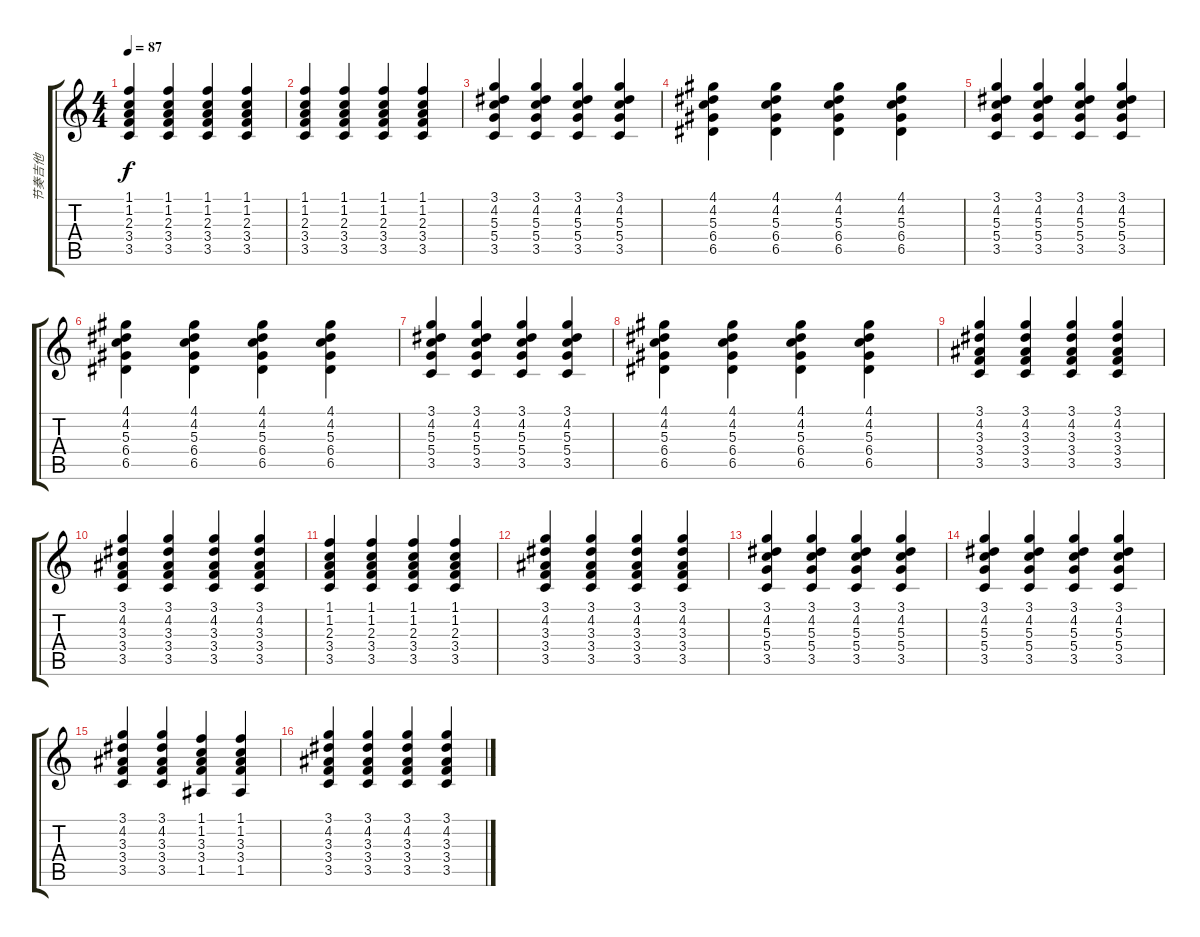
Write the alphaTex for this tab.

\track ("节奏吉他" "节奏吉他") {instrument acousticguitarnylon}
\staff {score tabs}
\tuning (E4 B3 G3 D3 A2 E2) {hide}
\ts (4 4)
\tempo 87
\clef g2
\ks c
(1.1 1.2 2.3 3.4 3.5).4{dy f} (1.1 1.2 2.3 3.4 3.5).4 (1.1 1.2 2.3 3.4 3.5).4 (1.1 1.2 2.3 3.4 3.5).4 |
(1.1 1.2 2.3 3.4 3.5).4 (1.1 1.2 2.3 3.4 3.5).4 (1.1 1.2 2.3 3.4 3.5).4 (1.1 1.2 2.3 3.4 3.5).4 |
(3.1 4.2 5.3 5.4 3.5).4 (3.1 4.2 5.3 5.4 3.5).4 (3.1 4.2 5.3 5.4 3.5).4 (3.1 4.2 5.3 5.4 3.5).4 |
(4.1 4.2 5.3 6.4 6.5).4 (4.1 4.2 5.3 6.4 6.5).4 (4.1 4.2 5.3 6.4 6.5).4 (4.1 4.2 5.3 6.4 6.5).4 |
(3.1 4.2 5.3 5.4 3.5).4 (3.1 4.2 5.3 5.4 3.5).4 (3.1 4.2 5.3 5.4 3.5).4 (3.1 4.2 5.3 5.4 3.5).4 |
(4.1 4.2 5.3 6.4 6.5).4 (4.1 4.2 5.3 6.4 6.5).4 (4.1 4.2 5.3 6.4 6.5).4 (4.1 4.2 5.3 6.4 6.5).4 |
(3.1 4.2 5.3 5.4 3.5).4 (3.1 4.2 5.3 5.4 3.5).4 (3.1 4.2 5.3 5.4 3.5).4 (3.1 4.2 5.3 5.4 3.5).4 |
(4.1 4.2 5.3 6.4 6.5).4 (4.1 4.2 5.3 6.4 6.5).4 (4.1 4.2 5.3 6.4 6.5).4 (4.1 4.2 5.3 6.4 6.5).4 |
(3.1 4.2 3.3 3.4 3.5).4 (3.1 4.2 3.3 3.4 3.5).4 (3.1 4.2 3.3 3.4 3.5).4 (3.1 4.2 3.3 3.4 3.5).4 |
(3.1 4.2 3.3 3.4 3.5).4 (3.1 4.2 3.3 3.4 3.5).4 (3.1 4.2 3.3 3.4 3.5).4 (3.1 4.2 3.3 3.4 3.5).4 |
(1.1 1.2 2.3 3.4 3.5).4 (1.1 1.2 2.3 3.4 3.5).4 (1.1 1.2 2.3 3.4 3.5).4 (1.1 1.2 2.3 3.4 3.5).4 |
(3.1 4.2 3.3 3.4 3.5).4 (3.1 4.2 3.3 3.4 3.5).4 (3.1 4.2 3.3 3.4 3.5).4 (3.1 4.2 3.3 3.4 3.5).4 |
(3.1 4.2 5.3 5.4 3.5).4 (3.1 4.2 5.3 5.4 3.5).4 (3.1 4.2 5.3 5.4 3.5).4 (3.1 4.2 5.3 5.4 3.5).4 |
(3.1 4.2 5.3 5.4 3.5).4 (3.1 4.2 5.3 5.4 3.5).4 (3.1 4.2 5.3 5.4 3.5).4 (3.1 4.2 5.3 5.4 3.5).4 |
(3.1 4.2 3.3 3.4 3.5).4 (3.1 4.2 3.3 3.4 3.5).4 (1.1 1.2 3.3 3.4 1.5).4 (1.1 1.2 3.3 3.4 1.5).4 |
(3.1 4.2 3.3 3.4 3.5).4 (3.1 4.2 3.3 3.4 3.5).4 (3.1 4.2 3.3 3.4 3.5).4 (3.1 4.2 3.3 3.4 3.5).4
